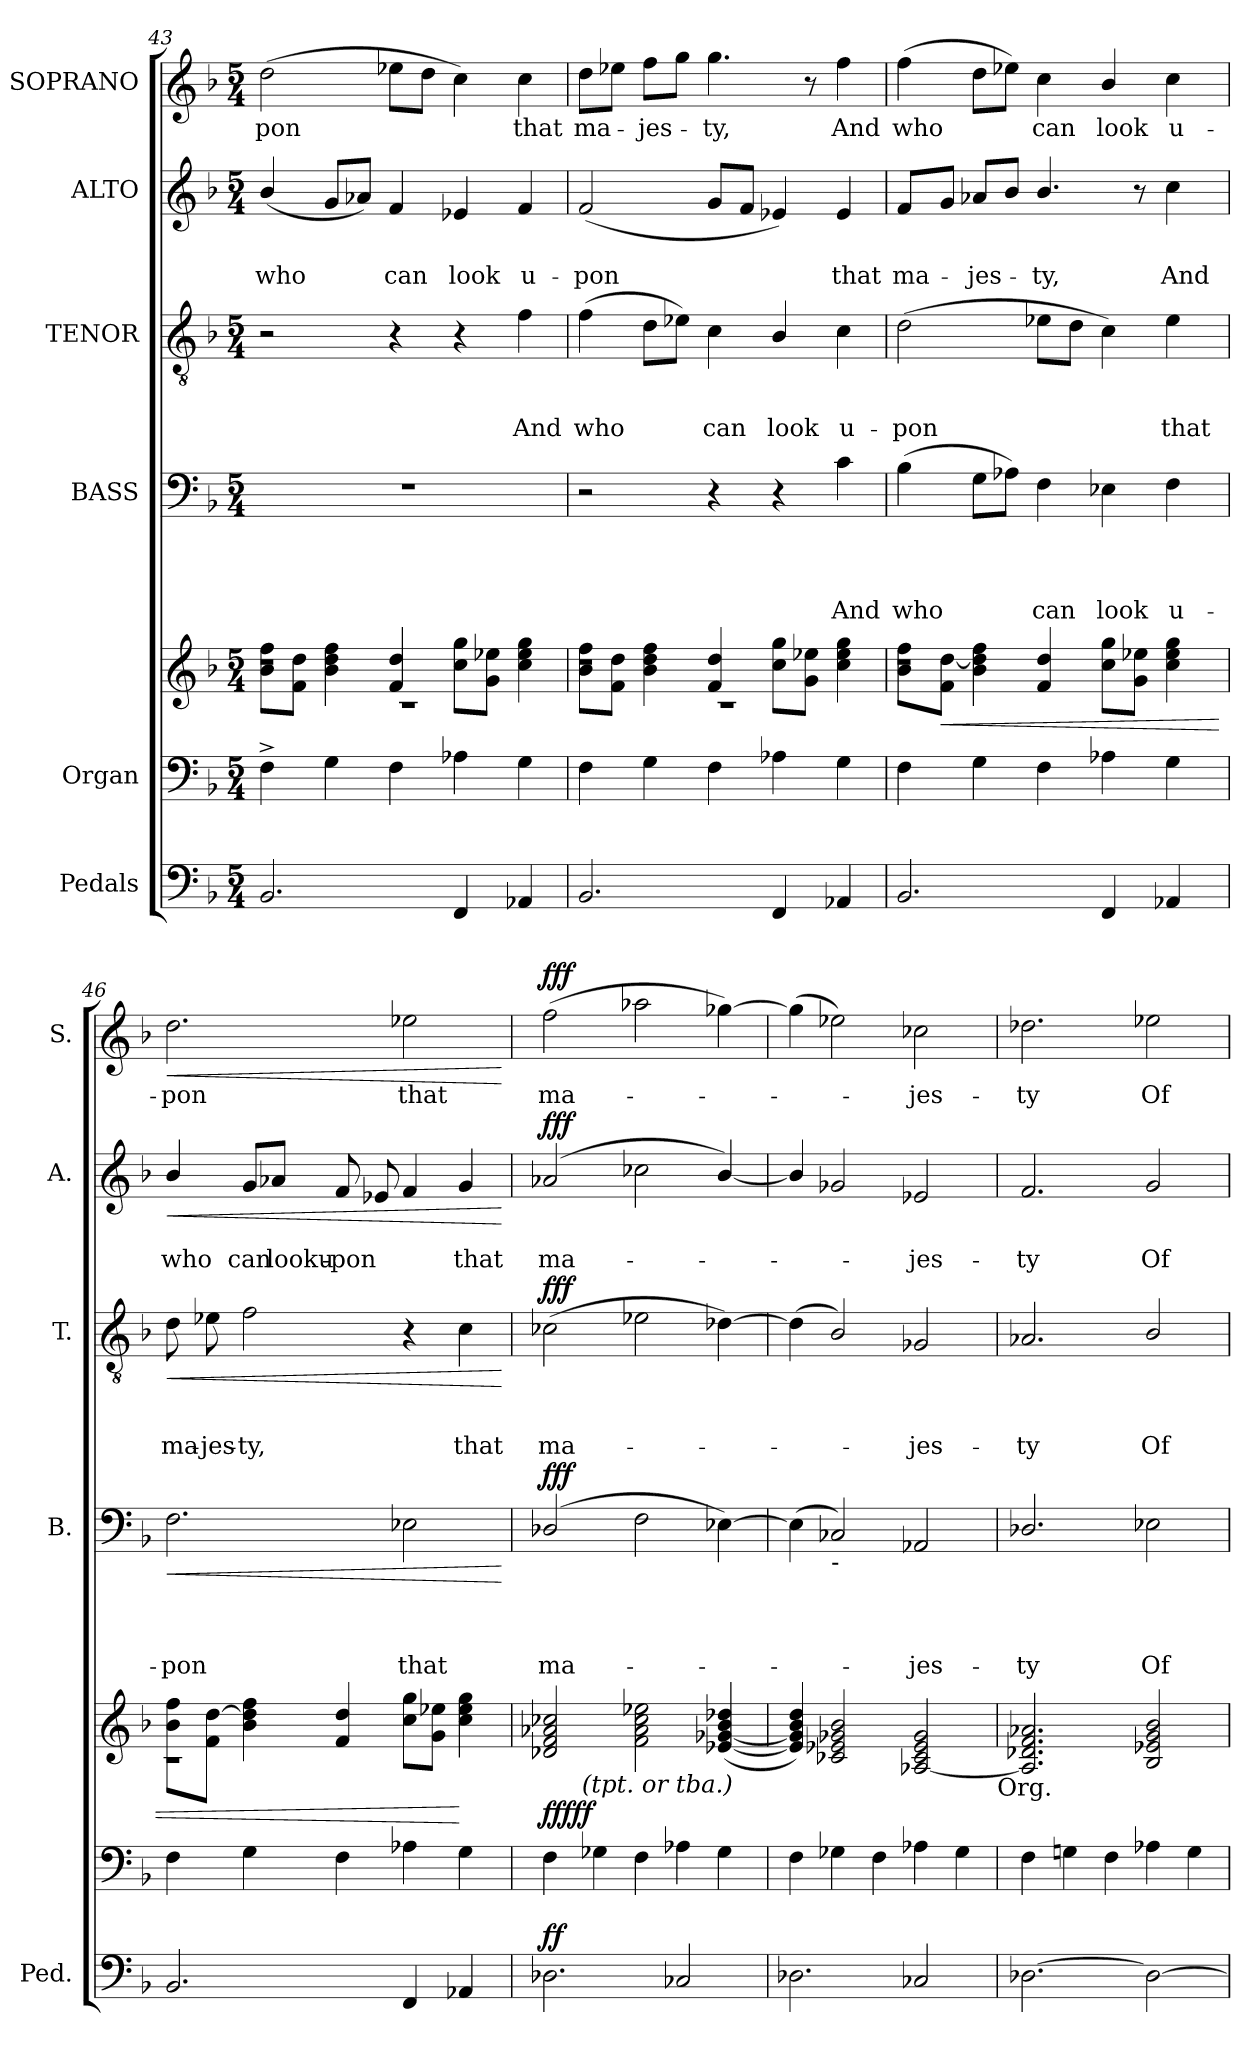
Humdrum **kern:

**kern	**dynam	**kern	**kern	**dynam	**kern	**text	**text	**text	**text	**dynam	**kern	**text	**text	**text	**dynam	**kern	**text	**text	**dynam	**kern	**text	**dynam
*part6	*part6	*part5	*part5	*part5	*part4	*part4	*part4	*part4	*part4	*part4	*part3	*part3	*part3	*part3	*part3	*part2	*part2	*part2	*part2	*part1	*part1	*part1
*staff7	*staff7	*staff6	*staff5	*staff5/6	*staff4	*staff4	*staff4	*staff4	*staff4	*staff4	*staff3	*staff3	*staff3	*staff3	*staff3	*staff2	*staff2	*staff2	*staff2	*staff1	*staff1	*staff1
*I"Pedals	*	*I"Organ	*	*	*I"BASS	*	*	*	*	*	*I"TENOR	*	*	*	*	*I"ALTO	*	*	*	*I"SOPRANO	*	*
*I'Ped.	*	*	*	*	*I'B.	*	*	*	*	*	*I'T.	*	*	*	*	*I'A.	*	*	*	*I'S.	*	*
*clefF4	*	*clefF4	*clefG2	*	*clefF4	*	*	*	*	*	*clefGv2	*	*	*	*	*clefG2	*	*	*	*clefG2	*	*
*k[b-]	*	*k[b-]	*k[b-]	*	*k[b-]	*	*	*	*	*	*k[b-]	*	*	*	*	*k[b-]	*	*	*	*k[b-]	*	*
*F:	*	*F:	*F:	*	*F:	*	*	*	*	*	*F:	*	*	*	*	*F:	*	*	*	*F:	*	*
*M5/4	*	*M5/4	*M5/4	*	*M5/4	*	*	*	*	*	*M5/4	*	*	*	*	*M5/4	*	*	*	*M5/4	*	*
=43	=43	=43	=43	=43	=43	=43	=43	=43	=43	=43	=43	=43	=43	=43	=43	=43	=43	=43	=43	=43	=43	=43
*	*	*	*^	*	*	*	*	*	*	*	*	*	*	*	*	*	*	*	*	*	*	*
!	!	!	!	!LO:N:vis=1	!	!LO:N:vis=1	!	!	!	!	!	!	!	!	!	!	!	!	!LO:LY:b	!	!	!LO:LY:b	!
*	*	*	*	*^	*	*	*	*	*	*	*	*	*	*	*	*	*	*	*	*	*	*	*
2.BB-/	.	4F^>\	8b-\ 8ff\L	4%5rc	1r	.	4%5r	.	.	.	.	.	2r	.	.	.	.	(<4b-/	.	who	.	(>2dd\	-pon	.
.	.	.	8f\ 8dd\J	.	.	.	.	.	.	.	.	.	.	.	.	.	.	.	.	.	.	.	.	.
.	.	4G\	4b-\ 4dd\ 4ff\	.	.	.	.	.	.	.	.	.	.	.	.	.	.	8g/L	.	.	.	.	.	.
.	.	.	.	.	.	.	.	.	.	.	.	.	.	.	.	.	.	8a-X/J)	.	.	.	.	.	.
!	!	!	!	!	!	!	!	!	!	!	!	!	!	!	!	!	!	!	!	!LO:LY:b	!	!	!	!
.	.	4F\	4f/ 4dd/	.	.	.	.	.	.	.	.	.	4r	.	.	.	.	4f/	.	can	.	8ee-X\L	.	.
.	.	.	.	.	.	.	.	.	.	.	.	.	.	.	.	.	.	.	.	.	.	8dd\J	.	.
!	!	!	!	!	!	!	!	!	!	!	!	!	!	!	!	!	!	!	!	!LO:LY:b	!	!	!	!
4FF/	.	4A-X\	8cc\ 8gg\L	.	.	.	.	.	.	.	.	.	4r	.	.	.	.	4e-X/	.	look	.	4cc\)	.	.
.	.	.	8g\ 8ee-X\J	.	.	.	.	.	.	.	.	.	.	.	.	.	.	.	.	.	.	.	.	.
!	!	!	!	!	!	!	!	!	!	!	!	!	!	!	!	!LO:LY:b	!	!	!	!LO:LY:b	!	!	!LO:LY:b	!
4AA-X/	.	4G\	4ryy	.	4cc\ 4ee-\ 4gg\	.	.	.	.	.	.	.	4f\	.	.	And	.	4f/	.	u-	.	4cc\	that	.
!!LO:LB:g=z
=44	=44	=44	=44	=44	=44	=44	=44	=44	=44	=44	=44	=44	=44	=44	=44	=44	=44	=44	=44	=44	=44	=44	=44	=44
!	!	!	!	!LO:N:vis=1	!	!	!	!	!	!	!	!	!	!	!	!LO:LY:b	!	!	!	!LO:LY:b	!	!	!LO:LY:b	!
*	*	*	*	*	*^	*	*	*	*	*	*	*	*	*	*	*	*	*	*	*	*	*	*	*
2.BB-/	.	4F\	8b-\ 8ff\L	4%5rc	4ryy	1r	.	2r	.	.	.	.	.	(>4f\	.	.	who	.	(2f/	.	-pon	.	8dd\L	ma-	.
.	.	.	8f\ 8dd\J	.	.	.	.	.	.	.	.	.	.	.	.	.	.	.	.	.	.	.	8ee-X\J	.	.
!	!	!	!	!	!	!	!	!	!	!	!	!	!	!	!	!	!	!	!	!	!	!	!	!LO:LY:b	!
.	.	4G\	2ryy	.	4b-\ 4dd\ 4ff\	.	.	.	.	.	.	.	.	8d\L	.	.	.	.	.	.	.	.	8ff\L	-jes-	.
.	.	.	.	.	.	.	.	.	.	.	.	.	.	8e-X\J)	.	.	.	.	.	.	.	.	8gg\J	.	.
!	!	!	!	!	!	!	!	!	!	!	!	!	!	!	!	!	!LO:LY:b	!	!	!	!	!	!	!LO:LY:b	!
.	.	4F\	.	.	4f/ 4dd/	.	.	4r	.	.	.	.	.	4c\	.	.	can	.	8g/L	.	.	.	4.gg\	-ty,	.
.	.	.	.	.	.	.	.	.	.	.	.	.	.	.	.	.	.	.	8f/J	.	.	.	.	.	.
!	!	!	!	!	!	!	!	!	!	!	!	!	!	!	!	!	!LO:LY:b	!	!	!	!	!	!	!	!
4FF/	.	4A-X\	2ryy	.	8cc\ 8gg\L	.	.	4r	.	.	.	.	.	4B-/	.	.	look	.	4e-X/)	.	.	.	.	.	.
.	.	.	.	.	8g\ 8ee-X\J	.	.	.	.	.	.	.	.	.	.	.	.	.	.	.	.	.	8r	.	.
!	!	!	!	!	!	!	!	!	!	!	!	!LO:LY:b	!	!	!	!	!LO:LY:b	!	!	!	!LO:LY:b	!	!	!LO:LY:b	!
4AA-X/	.	4G\	.	.	4ryy	4cc\ 4ee-\ 4gg\	.	4c\	.	.	.	And	.	4c\	.	.	u-	.	4e-/	.	that	.	4ff\	And	.
=45	=45	=45	=45	=45	=45	=45	=45	=45	=45	=45	=45	=45	=45	=45	=45	=45	=45	=45	=45	=45	=45	=45	=45	=45	=45
!	!	!	!	!	!	!	!	!	!	!	!	!LO:LY:b	!	!	!	!	!LO:LY:b	!	!	!	!LO:LY:b	!	!	!LO:LY:b	!
2.BB-/	.	4F\	16ryy	8b-\ 8ff\L	2ryy	1r	.	(>4B-\	.	.	.	who	.	(>2d\	.	.	-pon	.	8f/L	.	ma-	.	(>4ff\	who	.
.	.	.	1ryy	.	.	.	.	.	.	.	.	.	.	.	.	.	.	.	.	.	.	.	.	.	.
!	!	!	!	!	!	!	!LO:HP:b	!	!	!	!	!	!	!	!	!	!	!	!	!	!	!	!	!	!
.	.	.	.	8f\ [>8dd\J	.	.	<	.	.	.	.	.	.	.	.	.	.	.	8g/J	.	.	.	.	.	.
!	!	!	!	!	!	!	!	!	!	!	!	!	!	!	!	!	!	!	!	!	!LO:LY:b	!	!	!	!
.	.	4G\	.	4b-\ 4dd\] 4ff\	.	.	.	8G\L	.	.	.	.	.	.	.	.	.	.	8a-X/L	.	-jes-	.	8dd\L	.	.
.	.	.	.	.	.	.	.	8A-X\J)	.	.	.	.	.	.	.	.	.	.	8b-/J	.	.	.	8ee-X\J)	.	.
!	!	!	!	!	!	!	!	!	!	!	!	!LO:LY:b	!	!	!	!	!	!	!	!	!LO:LY:b	!	!	!LO:LY:b	!
.	.	4F\	.	4ryy	4f/ 4dd/	.	.	4F\	.	.	.	can	.	8e-X\L	.	.	.	.	4.b-/	.	-ty,	.	4cc\	can	.
.	.	.	.	.	.	.	.	.	.	.	.	.	.	8d\J	.	.	.	.	.	.	.	.	.	.	.
!	!	!	!	!	!	!	!	!	!	!	!	!LO:LY:b	!	!	!	!	!	!	!	!	!	!	!	!LO:LY:b	!
4FF/	.	4A-X\	.	2ryy	8cc\ 8gg\L	.	.	4E-X\	.	.	.	look	.	4c\)	.	.	.	.	.	.	.	.	4b-/	look	.
.	.	.	.	.	8g\ 8ee-X\J	.	.	.	.	.	.	.	.	.	.	.	.	.	8r	.	.	.	.	.	.
!	!	!	!	!	!	!	!	!	!	!	!	!LO:LY:b	!	!	!	!	!LO:LY:b	!	!	!	!LO:LY:b	!	!	!LO:LY:b	!
4AA-X/	.	4G\	.	.	4ryy	4cc\ 4ee-\ 4gg\	.	4F\	.	.	.	u-	.	4e-\	.	.	that	.	4cc\	.	And	.	4cc\	u-	.
.	.	.	8.ryy	.	.	.	.	.	.	.	.	.	.	.	.	.	.	.	.	.	.	.	.	.	.
*	*	*	*	*v	*v	*v	*	*	*	*	*	*	*	*	*	*	*	*	*	*	*	*	*	*	*
=46	=46	=46	=46	=46	=46	=46	=46	=46	=46	=46	=46	=46	=46	=46	=46	=46	=46	=46	=46	=46	=46	=46	=46
!	!	!	!	!	!	!	!	!	!	!LO:LY:b	!LO:HP:b	!	!	!	!LO:LY:b	!LO:HP:b	!	!	!LO:LY:b	!LO:HP:b	!	!LO:LY:b	!LO:HP:b
2.BB-/	.	4F\	8b-\ 8ff\L	1rc	.	2.F\	.	.	.	-pon	<	8d\	.	.	ma-	<	4b-/	.	who	<	2.dd\	-pon	<
!	!	!	!	!	!	!	!	!	!	!	!	!	!	!	!LO:LY:b	!	!	!	!	!	!	!	!
.	.	.	8f\ [>8dd\J	.	.	.	.	.	.	.	.	8e-X\	.	.	-jes-	.	.	.	.	.	.	.	.
!	!	!	!	!	!	!	!	!	!	!	!	!	!	!	!LO:LY:b	!	!	!	!LO:LY:b	!	!	!	!
.	.	4G\	4b-\ 4dd\] 4ff\	.	.	.	.	.	.	.	.	2f\	.	.	-ty,	.	8g/L	.	can	.	.	.	.
!	!	!	!	!	!	!	!	!	!	!	!	!	!	!	!	!	!	!	!LO:LY:b	!	!	!	!
.	.	.	.	.	.	.	.	.	.	.	.	.	.	.	.	.	8a-X/J	.	looku-	.	.	.	.
!	!	!	!	!	!	!	!	!	!	!	!	!	!	!	!	!	!	!	!LO:LY:b	!	!	!	!
.	.	4F\	4f/ 4dd/	.	.	.	.	.	.	.	.	.	.	.	.	.	8f/	.	-pon	.	.	.	.
.	.	.	.	.	.	.	.	.	.	.	.	.	.	.	.	.	8e-X/	.	.	.	.	.	.
!	!	!	!	!	!	!	!	!	!	!LO:LY:b	!	!	!	!	!	!	!	!	!	!	!	!LO:LY:b	!
4FF/	.	4A-X\	8cc\ 8gg\L	.	.	2E-X\	.	.	.	that	.	4r	.	.	.	.	4f/	.	.	.	2ee-X\	that	.
.	.	.	8g\ 8ee-X\J	.	.	.	.	.	.	.	.	.	.	.	.	.	.	.	.	.	.	.	.
!	!	!	!	!	!	!	!	!	!	!	!	!	!	!	!LO:LY:b	!	!	!	!LO:LY:b	!	!	!	!
4AA-X/	.	4G\	4cc\ 4ee-\ 4gg\	8.ryy	[	.	.	.	.	.	.	4c\	.	.	that	.	4g/	.	that	.	.	.	.
.	.	.	.	16ryy	.	.	.	.	.	.	.	.	.	.	.	.	.	.	.	.	.	.	.
*	*	*	*v	*v	*	*	*	*	*	*	*	*	*	*	*	*	*	*	*	*	*	*	*
.	.	.	.	.	.	.	.	.	.	[	.	.	.	.	[	.	.	.	[	.	.	[
=47	=47	=47	=47	=47	=47	=47	=47	=47	=47	=47	=47	=47	=47	=47	=47	=47	=47	=47	=47	=47	=47	=47
!	!LO:DY:a	!	!	!LO:DY:a=2	!	!	!	!	!LO:LY:b	!	!	!	!	!LO:LY:b	!	!	!	!LO:LY:b	!	!	!LO:LY:b	!
!	!	!	!	!LO:DY:n=1:a	!	!	!	!	!	!LO:DY:a	!	!	!	!	!LO:DY:a	!	!	!	!LO:DY:a	!	!	!LO:DY:a
*	*	*^	*	*	*	*	*	*	*	*	*	*	*	*	*	*	*	*	*	*	*	*
2.D-X\	ff	4F\	8..ryy	2d-X/ 2f/ 2a-X/ 2cc-X/	fff ff	(2D-X/	.	.	.	ma-	fff	(>2c-X\	.	.	ma-	fff	(2a-X/	.	ma-	fff	(>2ff\	ma-	fff
!	!	!	!LO:TX:a:i:t=(tpt. or tba.)	!	!	!	!	!	!	!	!	!	!	!	!	!	!	!	!	!	!	!	!
.	.	.	1ryy	.	.	.	.	.	.	.	.	.	.	.	.	.	.	.	.	.	.	.	.
.	.	4G-X\	.	.	.	.	.	.	.	.	.	.	.	.	.	.	.	.	.	.	.	.	.
.	.	4F\	.	2f\ 2a-\ 2cc-\ 2ee-X\	.	2F\	.	.	.	.	.	2e-X\	.	.	.	.	2cc-X\	.	.	.	2aa-X\	.	.
2C-X/	.	4A-X\	.	.	.	.	.	.	.	.	.	.	.	.	.	.	.	.	.	.	.	.	.
.	.	4G-\	.	([>4e-X/ [>4g-X/ 4b-/ 4dd-X/	.	[>4E-X\)	.	.	.	.	.	[>4d-X\)	.	.	.	.	[>4b-/)	.	.	.	[>4gg-X\)	.	.
.	.	.	32ryy	.	.	.	.	.	.	.	.	.	.	.	.	.	.	.	.	.	.	.	.
*	*	*v	*v	*	*	*	*	*	*	*	*	*	*	*	*	*	*	*	*	*	*	*	*
!!LO:PB:g=z
=48	=48	=48	=48	=48	=48	=48	=48	=48	=48	=48	=48	=48	=48	=48	=48	=48	=48	=48	=48	=48	=48	=48
2.D-X\	.	4F\	4e-/] 4g-/] 4b-/ 4dd/)	.	(>4E-\]	.	.	.	.	.	(>4d-\]	.	.	.	.	4b-/]	.	.	.	(>4gg-\]	.	.
!	!	!	!	!	!LO:TX:b:t=-	!	!	!	!	!	!	!	!	!	!	!	!	!	!	!	!	!
.	.	4G-X\	2c-X/ 2e-X/ 2g-X/ 2b-/	.	2C-X/)	.	.	.	.	.	2B-/)	.	.	.	.	2g-X/	.	.	.	2ee-X\)	.	.
.	.	4F\	.	.	.	.	.	.	.	.	.	.	.	.	.	.	.	.	.	.	.	.
!	!	!	!	!	!	!	!	!	!LO:LY:b	!	!	!	!	!LO:LY:b	!	!	!	!LO:LY:b	!	!	!LO:LY:b	!
2C-X/	.	4A-X\	[<2A-X/ 2c-/ 2e-/ 2g-/	.	2AA-X/	.	.	.	-jes-	.	2G-X/	.	.	-jes-	.	2e-X/	.	-jes-	.	2cc-X\	-jes-	.
.	.	4G-\	.	.	.	.	.	.	.	.	.	.	.	.	.	.	.	.	.	.	.	.
!	!	!	!LO:TX:b:t=Org.	!	!	!	!	!	!	!	!	!	!	!	!	!	!	!	!	!	!	!
=49	=49	=49	=49	=49	=49	=49	=49	=49	=49	=49	=49	=49	=49	=49	=49	=49	=49	=49	=49	=49	=49	=49
!	!	!	!	!	!	!	!	!	!LO:LY:b	!	!	!	!	!LO:LY:b	!	!	!	!LO:LY:b	!	!	!LO:LY:b	!
[>2.D-X\	.	4F\	2.A-/] 2.d-X/ 2.f/ 2.a-X/	.	2.D-X/	.	.	.	-ty	.	2.A-X/	.	.	-ty	.	2.f/	.	-ty	.	2.dd-X\	-ty	.
.	.	4Gn\	.	.	.	.	.	.	.	.	.	.	.	.	.	.	.	.	.	.	.	.
.	.	4F\	.	.	.	.	.	.	.	.	.	.	.	.	.	.	.	.	.	.	.	.
!	!	!	!	!	!	!	!	!	!LO:LY:b	!	!	!	!	!LO:LY:b	!	!	!	!LO:LY:b	!	!	!LO:LY:b	!
2D-\_	.	4A-X\	2B-/ 2e-X/ 2g/ 2b-/	.	2E-X\	.	.	.	Of	.	2B-/	.	.	Of	.	2g/	.	Of	.	2ee-X\	Of	.
.	.	4G\	.	.	.	.	.	.	.	.	.	.	.	.	.	.	.	.	.	.	.	.
=	=	=	=	=	=	=	=	=	=	=	=	=	=	=	=	=	=	=	=	=	=	=
*-	*-	*-	*-	*-	*-	*-	*-	*-	*-	*-	*-	*-	*-	*-	*-	*-	*-	*-	*-	*-	*-	*-
